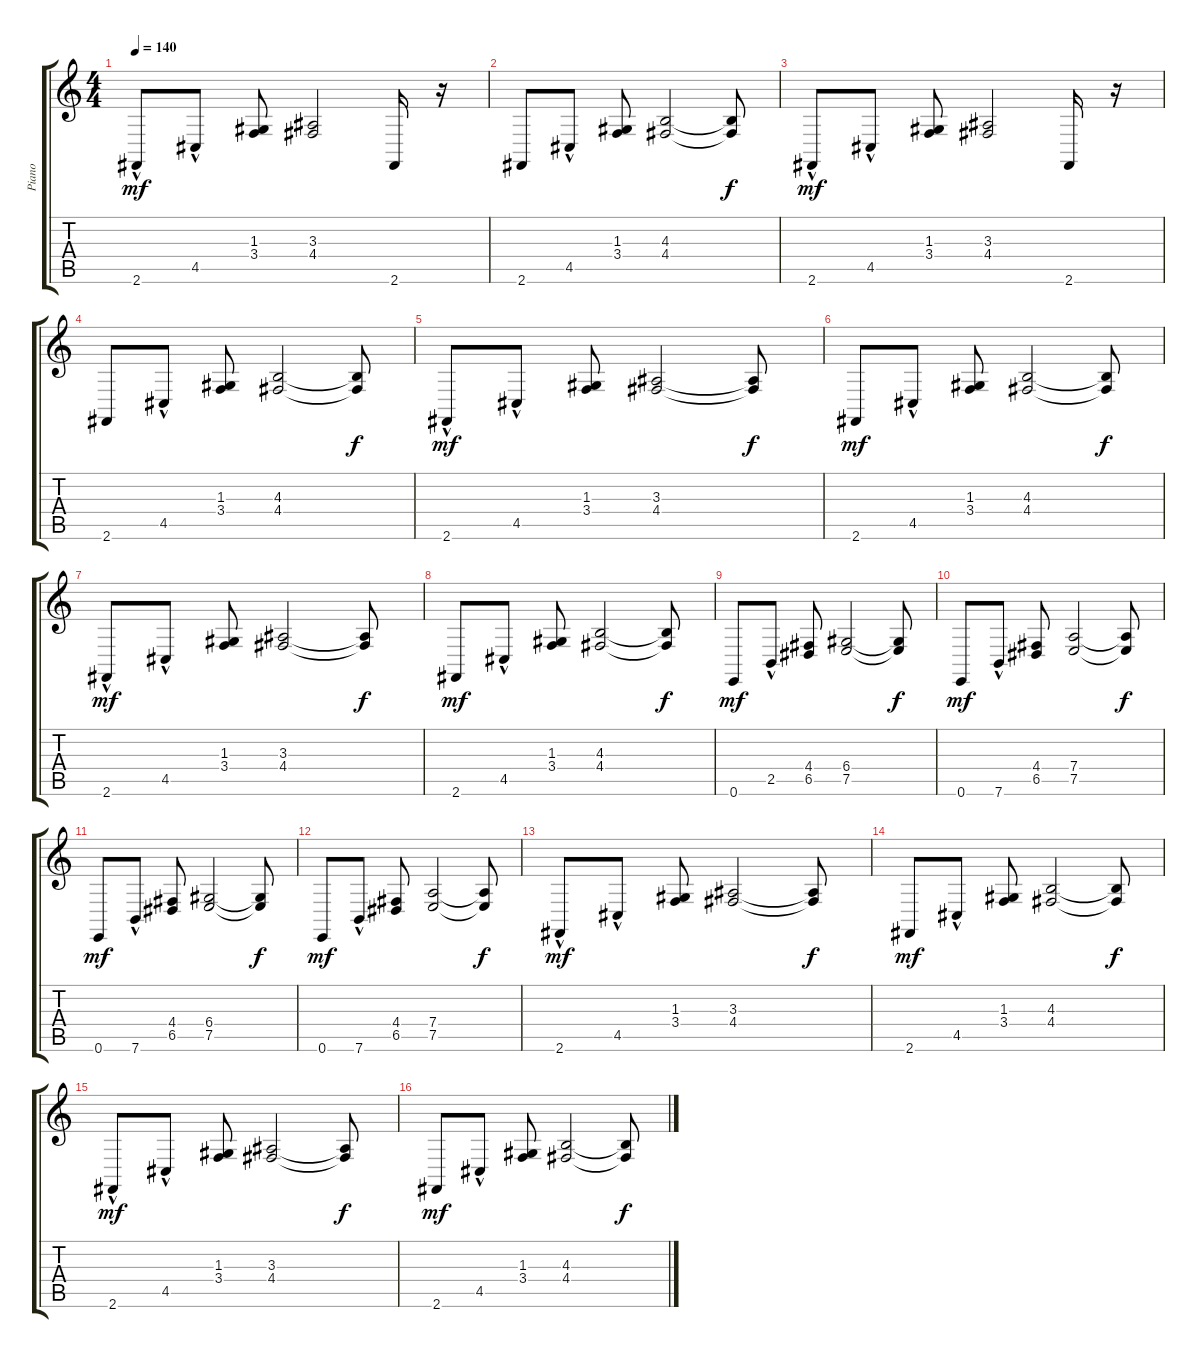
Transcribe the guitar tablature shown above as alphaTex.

\track ("Piano" "Piano") {instrument acousticgrandpiano}
\staff {score tabs}
\tuning (E4 B3 G3 D3 A2 E2) {hide}
\ts (4 4)
\tempo 140
\clef g2
\ks c
2.6{hac}.8{dy mf} 4.5{hac}.8 (1.3 3.4).8 (3.3 4.4).2 2.6.16 r.16 |
2.6.8 4.5{hac}.8 (1.3 3.4).8 (4.3 4.4).2 (4.3{t} 4.4{t}).8{dy f} |
2.6{hac}.8{dy mf} 4.5{hac}.8 (1.3 3.4).8 (3.3 4.4).2 2.6.16 r.16 |
2.6.8 4.5{hac}.8 (1.3 3.4).8 (4.3 4.4).2 (4.3{t} 4.4{t}).8{dy f} |
2.6{hac}.8{dy mf} 4.5{hac}.8 (1.3 3.4).8 (3.3 4.4).2 (3.3{t} 4.4{t}).8{dy f} |
2.6.8{dy mf} 4.5{hac}.8 (1.3 3.4).8 (4.3 4.4).2 (4.3{t} 4.4{t}).8{dy f} |
2.6{hac}.8{dy mf} 4.5{hac}.8 (1.3 3.4).8 (3.3 4.4).2 (3.3{t} 4.4{t}).8{dy f} |
2.6.8{dy mf} 4.5{hac}.8 (1.3 3.4).8 (4.3 4.4).2 (4.3{t} 4.4{t}).8{dy f} |
0.6.8{dy mf} 2.5{hac}.8 (4.4 6.5).8 (6.4 7.5).2 (6.4{t} 7.5{t}).8{dy f} |
0.6.8{dy mf} 7.6{hac}.8 (4.4 6.5).8 (7.4 7.5).2 (7.4{t} 7.5{t}).8{dy f} |
0.6.8{dy mf} 7.6{hac}.8 (4.4 6.5).8 (6.4 7.5).2 (6.4{t} 7.5{t}).8{dy f} |
0.6.8{dy mf} 7.6{hac}.8 (4.4 6.5).8 (7.4 7.5).2 (7.4{t} 7.5{t}).8{dy f} |
2.6{hac}.8{dy mf} 4.5{hac}.8 (1.3 3.4).8 (3.3 4.4).2 (3.3{t} 4.4{t}).8{dy f} |
2.6.8{dy mf} 4.5{hac}.8 (1.3 3.4).8 (4.3 4.4).2 (4.3{t} 4.4{t}).8{dy f} |
2.6{hac}.8{dy mf} 4.5{hac}.8 (1.3 3.4).8 (3.3 4.4).2 (3.3{t} 4.4{t}).8{dy f} |
2.6.8{dy mf} 4.5{hac}.8 (1.3 3.4).8 (4.3 4.4).2 (4.3{t} 4.4{t}).8{dy f}
